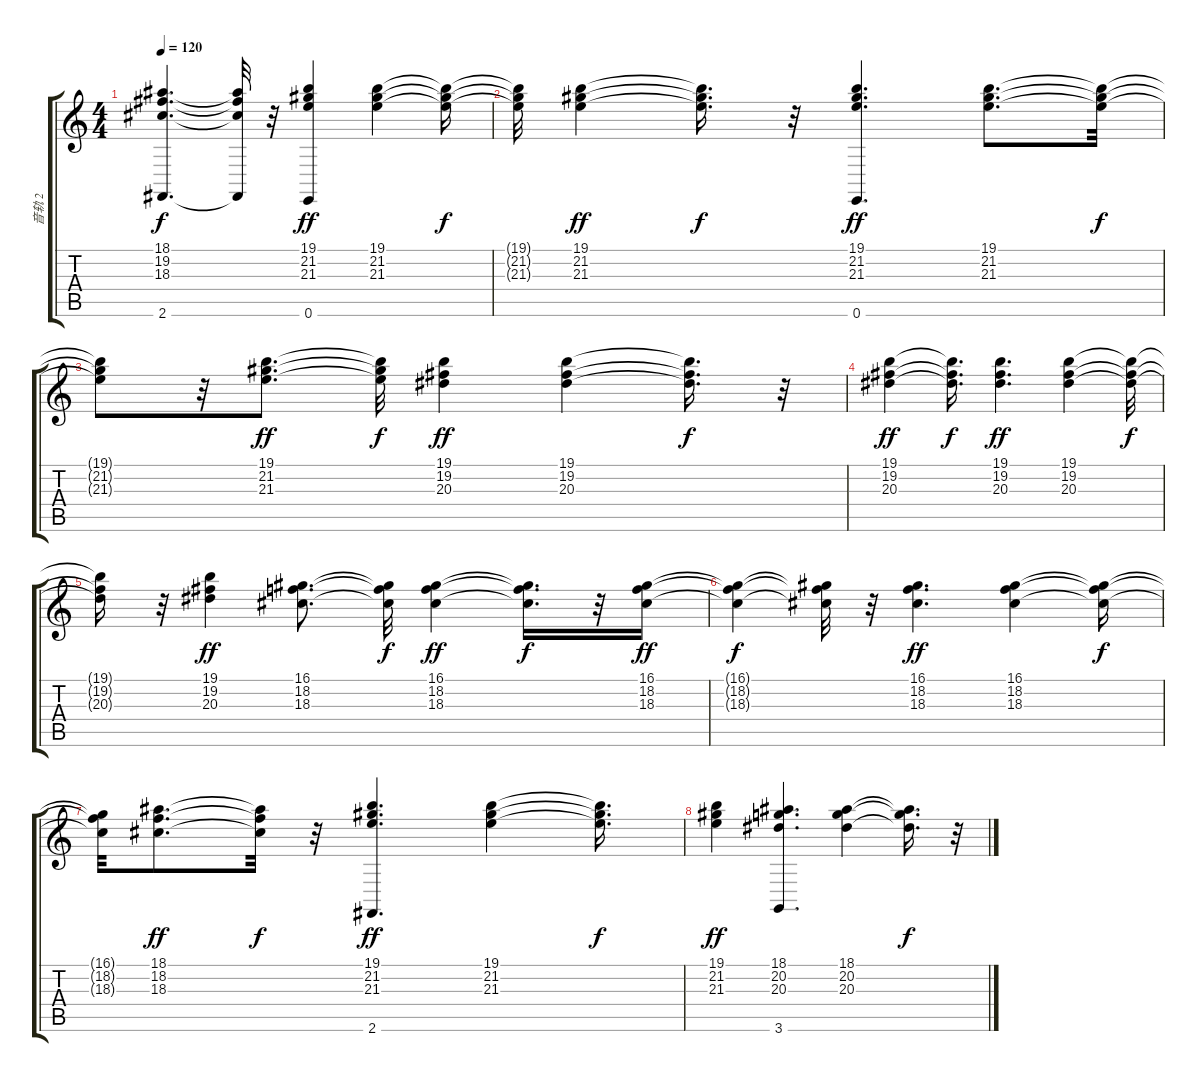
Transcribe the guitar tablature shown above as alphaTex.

\track ("音轨 2" "音轨 2") {instrument brightacousticpiano}
\staff {score tabs}
\tuning (E4 B3 G3 D3 A2 E2) {hide}
\ts (4 4)
\tempo 120
\clef g2
\ks c
(18.1{t} 19.2{t} 18.3{t} 2.6{t}).4{d dy f} (18.1{t} 19.2{t} 18.3{t} 2.6{t}).32 r.32 (19.1 21.2 21.3 0.6).4{dy ff} (19.1 21.2 21.3).4 (19.1{t} 21.2{t} 21.3{t}).16{dy f} |
(19.1{t} 21.2{t} 21.3{t}).32 (19.1 21.2 21.3).4{dy ff} (19.1{t} 21.2{t} 21.3{t}).16{d dy f} r.32 (19.1 21.2 21.3 0.6).4{d dy ff} (19.1 21.2 21.3).8{d} (19.1{t} 21.2{t} 21.3{t}).32{dy f} |
(19.1{t} 21.2{t} 21.3{t}).8 r.32 (19.1 21.2 21.3).8{d dy ff} (19.1{t} 21.2{t} 21.3{t}).32{dy f} (19.1 19.2 20.3).4{dy ff} (19.1 19.2 20.3).4 (19.1{t} 19.2{t} 20.3{t}).16{d dy f} r.32 |
(19.1 19.2 20.3).4{dy ff} (19.1{t} 19.2{t} 20.3{t}).16{d dy f} (19.1 19.2 20.3).4{d dy ff} (19.1 19.2 20.3).4 (19.1{t} 19.2{t} 20.3{t}).32{dy f} |
(19.1{t} 19.2{t} 20.3{t}).16 r.32 (19.1 19.2 20.3).4{dy ff} (16.1 18.2 18.3).8{d} (16.1{t} 18.2{t} 18.3{t}).32{dy f} (16.1 18.2 18.3).4{dy ff} (16.1{t} 18.2{t} 18.3{t}).16{d dy f} r.32 (16.1 18.2 18.3).16{dy ff} |
(16.1{t} 18.2{t} 18.3{t}).4{dy f} (16.1{t} 18.2{t} 18.3{t}).32 r.32 (16.1 18.2 18.3).4{d dy ff} (16.1 18.2 18.3).4 (16.1{t} 18.2{t} 18.3{t}).16{dy f} |
(16.1{t} 18.2{t} 18.3{t}).32 (18.1 18.2 18.3).8{d dy ff} (18.1{t} 18.2{t} 18.3{t}).32{dy f} r.32 (19.1 21.2 21.3 2.6).4{d dy ff} (19.1 21.2 21.3).4 (19.1{t} 21.2{t} 21.3{t}).16{d dy f} |
(19.1 21.2 21.3).4{dy ff} (18.1 20.2 20.3 3.6).4{d} (18.1 20.2 20.3).4 (18.1{t} 20.2{t} 20.3{t}).16{d dy f} r.32
